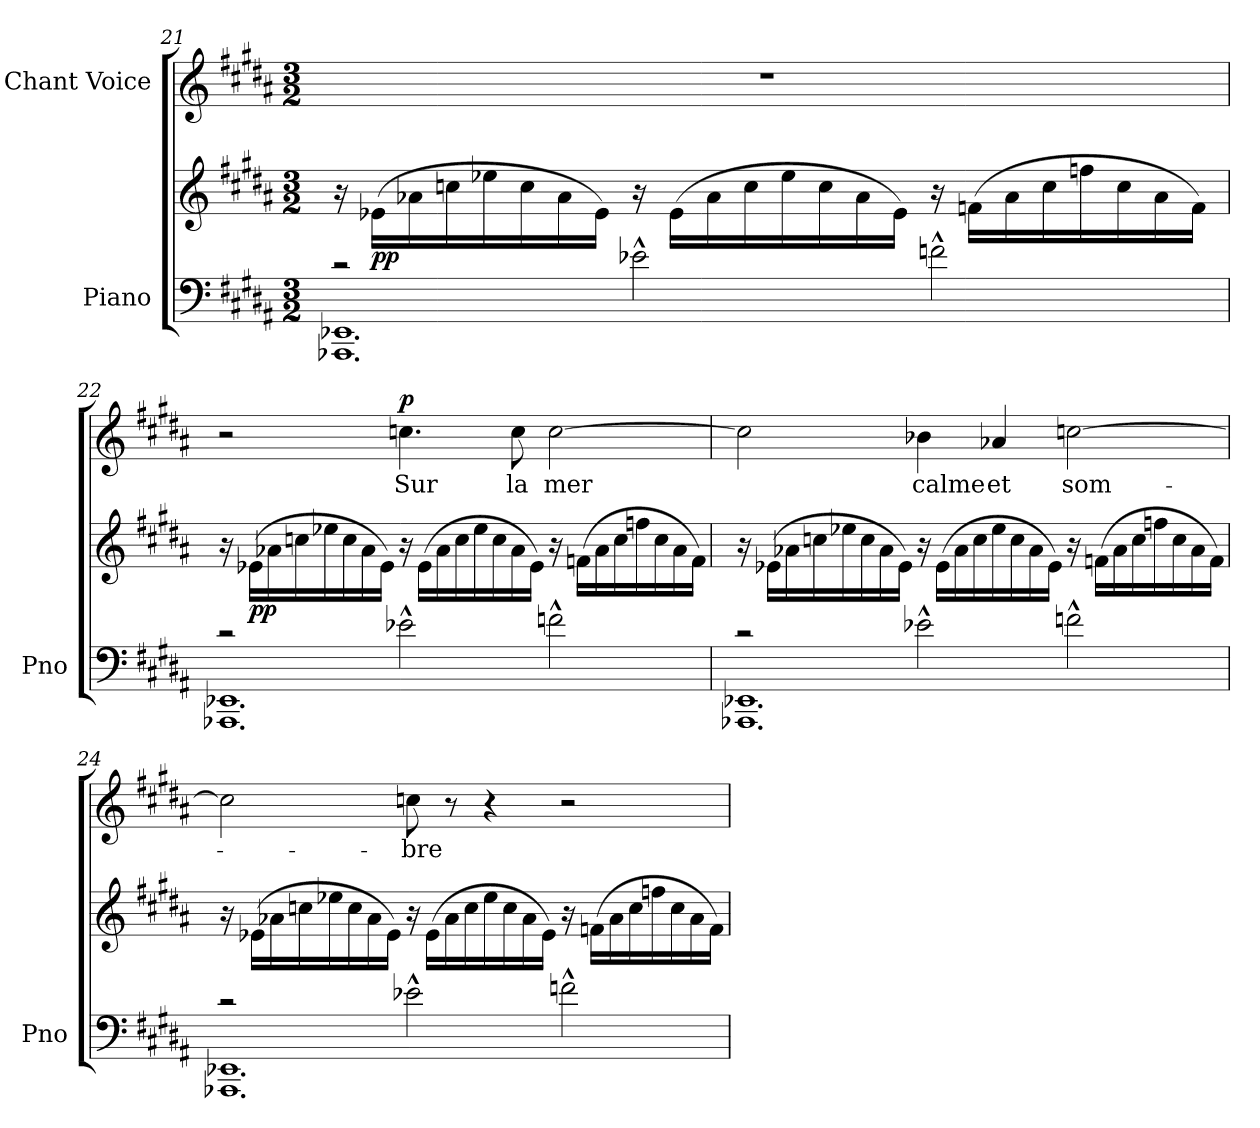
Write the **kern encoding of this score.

**kern	**kern	**dynam	**kern	**text	**dynam
*part2	*part2	*part2	*part1	*part1	*part1
*staff3	*staff2	*staff2/3	*staff1	*staff1	*staff1
*I"Piano	*	*	*I"Chant Voice	*	*
*I'Pno	*	*	*	*	*
*clefF4	*clefG2	*	*clefG2	*	*
*k[f#c#g#d#a#]	*k[f#c#g#d#a#]	*	*k[f#c#g#d#a#]	*	*
*M3/2	*M3/2	*	*M3/2	*	*
=21	=21	=21	=21	=21	=21
*^	*	*	*	*	*
2r	1.AAA-X 1.EE-X	16r	.	1.r	.	.
!	!	!	!LO:DY:b	!	!	!
.	.	(>16e-X\LL	pp	.	.	.
.	.	16a-X\	.	.	.	.
.	.	16ccn\	.	.	.	.
.	.	16ee-X\	.	.	.	.
.	.	16cc\	.	.	.	.
.	.	16a-\	.	.	.	.
.	.	16e-\JJ)	.	.	.	.
2e-X^^\	.	16r	.	.	.	.
.	.	(>16e-\LL	.	.	.	.
.	.	16a-\	.	.	.	.
.	.	16cc\	.	.	.	.
.	.	16ee-\	.	.	.	.
.	.	16cc\	.	.	.	.
.	.	16a-\	.	.	.	.
.	.	16e-\JJ)	.	.	.	.
2fn^^\	.	16r	.	.	.	.
.	.	(>16fn\LL	.	.	.	.
.	.	16a-\	.	.	.	.
.	.	16cc\	.	.	.	.
.	.	16ffn\	.	.	.	.
.	.	16cc\	.	.	.	.
.	.	16a-\	.	.	.	.
.	.	16f\JJ)	.	.	.	.
!!LO:LB:g=z
=22	=22	=22	=22	=22	=22	=22
2r	1.AAA-X 1.EE-X	16r	.	2r	.	.
!	!	!	!LO:DY:b	!	!	!
.	.	(>16e-X\LL	pp	.	.	.
.	.	16a-X\	.	.	.	.
.	.	16ccn\	.	.	.	.
.	.	16ee-X\	.	.	.	.
.	.	16cc\	.	.	.	.
.	.	16a-\	.	.	.	.
.	.	16e-\JJ)	.	.	.	.
!	!	!	!	!	!LO:LY:b	!LO:DY:a
2e-X^^\	.	16r	.	4.ccn\	Sur	p
.	.	(>16e-\LL	.	.	.	.
.	.	16a-\	.	.	.	.
.	.	16cc\	.	.	.	.
.	.	16ee-\	.	.	.	.
.	.	16cc\	.	.	.	.
!	!	!	!	!	!LO:LY:b	!
.	.	16a-\	.	8cc\	la	.
.	.	16e-\JJ)	.	.	.	.
!	!	!	!	!	!LO:LY:b	!
2fn^^\	.	16r	.	[2cc\	mer	.
.	.	(>16fn\LL	.	.	.	.
.	.	16a-\	.	.	.	.
.	.	16cc\	.	.	.	.
.	.	16ffn\	.	.	.	.
.	.	16cc\	.	.	.	.
.	.	16a-\	.	.	.	.
.	.	16f\JJ)	.	.	.	.
=23	=23	=23	=23	=23	=23	=23
2r	1.AAA-X 1.EE-X	16r	.	2cc\]	.	.
.	.	(>16e-X\LL	.	.	.	.
.	.	16a-X\	.	.	.	.
.	.	16ccn\	.	.	.	.
.	.	16ee-X\	.	.	.	.
.	.	16cc\	.	.	.	.
.	.	16a-\	.	.	.	.
.	.	16e-\JJ)	.	.	.	.
!	!	!	!	!	!LO:LY:b	!
2e-X^^\	.	16r	.	4b-X\	calme	.
.	.	(>16e-\LL	.	.	.	.
.	.	16a-\	.	.	.	.
.	.	16cc\	.	.	.	.
!	!	!	!	!	!LO:LY:b	!
.	.	16ee-\	.	4a-X/	et	.
.	.	16cc\	.	.	.	.
.	.	16a-\	.	.	.	.
.	.	16e-\JJ)	.	.	.	.
!	!	!	!	!	!LO:LY:b	!
2fn^^\	.	16r	.	[2ccn\	som-	.
.	.	(>16fn\LL	.	.	.	.
.	.	16a-\	.	.	.	.
.	.	16cc\	.	.	.	.
.	.	16ffn\	.	.	.	.
.	.	16cc\	.	.	.	.
.	.	16a-\	.	.	.	.
.	.	16f\JJ)	.	.	.	.
!!LO:LB:g=z
=24	=24	=24	=24	=24	=24	=24
2r	1.AAA-X 1.EE-X	16r	.	2ccn\]	.	.
.	.	(>16e-X\LL	.	.	.	.
.	.	16a-X\	.	.	.	.
.	.	16ccn\	.	.	.	.
.	.	16ee-X\	.	.	.	.
.	.	16cc\	.	.	.	.
.	.	16a-\	.	.	.	.
.	.	16e-\JJ)	.	.	.	.
!	!	!	!	!	!LO:LY:b	!
2e-X^^\	.	16r	.	8cc\	-bre	.
.	.	(>16e-\LL	.	.	.	.
.	.	16a-\	.	8r	.	.
.	.	16cc\	.	.	.	.
.	.	16ee-\	.	4r	.	.
.	.	16cc\	.	.	.	.
.	.	16a-\	.	.	.	.
.	.	16e-\JJ)	.	.	.	.
2fn^^\	.	16r	.	2r	.	.
.	.	(>16fn\LL	.	.	.	.
.	.	16a-\	.	.	.	.
.	.	16cc\	.	.	.	.
.	.	16ffn\	.	.	.	.
.	.	16cc\	.	.	.	.
.	.	16a-\	.	.	.	.
.	.	16f\JJ)	.	.	.	.
*v	*v	*	*	*	*	*
=	=	=	=	=	=
*-	*-	*-	*-	*-	*-
